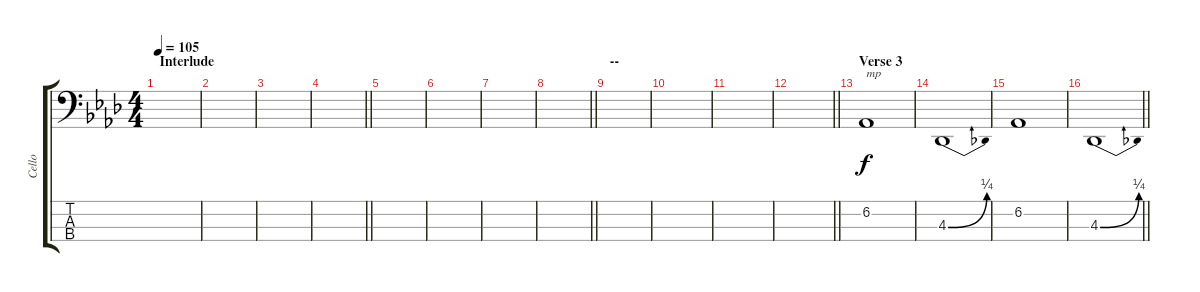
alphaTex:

\track ("Cello" "Cello") {instrument cello}
\staff {score tabs}
\tuning (G2 D2 A1 E1) {hide}
\ts (4 4)
\section ("" "Interlude")
\tempo 105
\clef f4
\ks fminor
|
|
|
\barLineRight lightlight
|
\section ("" "")
|
|
|
\barLineRight lightlight
|
\section ("" "--")
|
|
|
\barLineRight lightlight
|
\section ("" "Verse 3")
6.2.1{txt "mp"} |
4.3{be (bend 0 0 60 1)}.1 |
6.2.1 |
\barLineRight lightlight
4.3{be (bend 0 0 60 1)}.1
